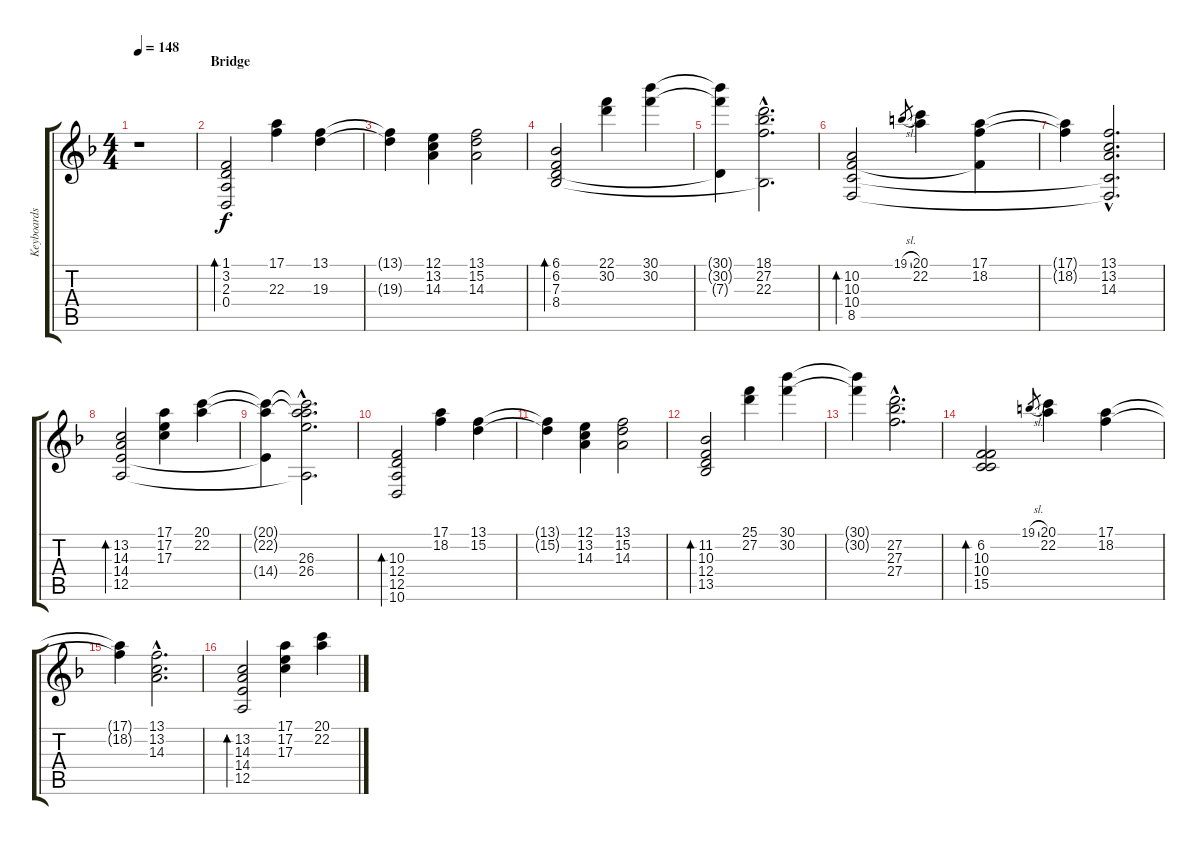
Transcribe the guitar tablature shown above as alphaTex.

\track ("Keyboards (II)" "Keyboards ") {instrument rockorgan}
\staff {score tabs}
\tuning (E4 B3 G3 D3 A2 E2) {hide}
\ts (4 4)
\tempo 148
\clef g2
\ks dminor
r.1{dy f} |
\section ("" "Bridge")
(1.1 3.2 2.3 0.4).2{bd 120 volume 11 balance 12 instrument brightacousticpiano} (17.1 22.3).4 (13.1 19.3).4 |
(13.1{t} 19.3{t}).4{volume 11 balance 12 instrument brightacousticpiano} (12.1 13.2 14.3).4 (13.1 15.2 14.3).2 |
(6.1 6.2 7.3 8.4).2{bd 240 volume 11 balance 11 instrument brightacousticpiano} (22.1 30.2).4 (30.1 30.2).4 |
(30.1{t} 30.2{t} 7.3{t}).4{volume 11 balance 12 instrument brightacousticpiano} (18.1{hac} 27.2{hac} 22.3{hac} 8.4{hac t}).2{d} |
(10.2 10.3 10.4 8.5).2{bd 240 volume 11 balance 12 instrument brightacousticpiano} 19.1{sl}.8{gr} (20.1 22.2).4 (17.1 18.2 10.3{t}).4 |
(17.1{t} 18.2{t}).4{volume 11 balance 12 instrument brightacousticpiano} (13.1{hac} 13.2{hac} 14.3{hac} 10.4{hac t} 8.5{hac t}).2{d} |
(13.2 14.3 14.4 12.5).2{bd 240 volume 11 balance 12 instrument brightacousticpiano} (17.1 17.2 17.3).4 (20.1 22.2).4 |
(20.1{t} 22.2{t} 14.4{t}).4{volume 11 balance 12 instrument brightacousticpiano} (20.1{hac t} 22.2{hac t} 26.3{hac} 26.4{hac} 12.5{hac t}).2{d} |
(10.3 12.4 12.5 10.6).2{bd 120 volume 11 balance 12 instrument brightacousticpiano} (17.1 18.2).4 (13.1 15.2).4 |
(13.1{t} 15.2{t}).4{volume 11 balance 12 instrument brightacousticpiano} (12.1 13.2 14.3).4 (13.1 15.2 14.3).2 |
(11.2 10.3 12.4 13.5).2{bd 240 volume 11 balance 11 instrument brightacousticpiano} (25.1 27.2).4 (30.1 30.2).4 |
(30.1{t} 30.2{t}).4{volume 11 balance 12 instrument brightacousticpiano} (27.2{hac} 27.3{hac} 27.4{hac}).2{d} |
(6.2 10.3 10.4 15.5).2{bd 240 volume 11 balance 12 instrument brightacousticpiano} 19.1{sl}.8{gr} (20.1 22.2).4 (17.1 18.2).4 |
(17.1{t} 18.2{t}).4{volume 11 balance 12 instrument brightacousticpiano} (13.1{hac} 13.2{hac} 14.3{hac}).2{d} |
(13.2 14.3 14.4 12.5).2{bd 240 volume 11 balance 12 instrument brightacousticpiano} (17.1 17.2 17.3).4 (20.1 22.2).4
